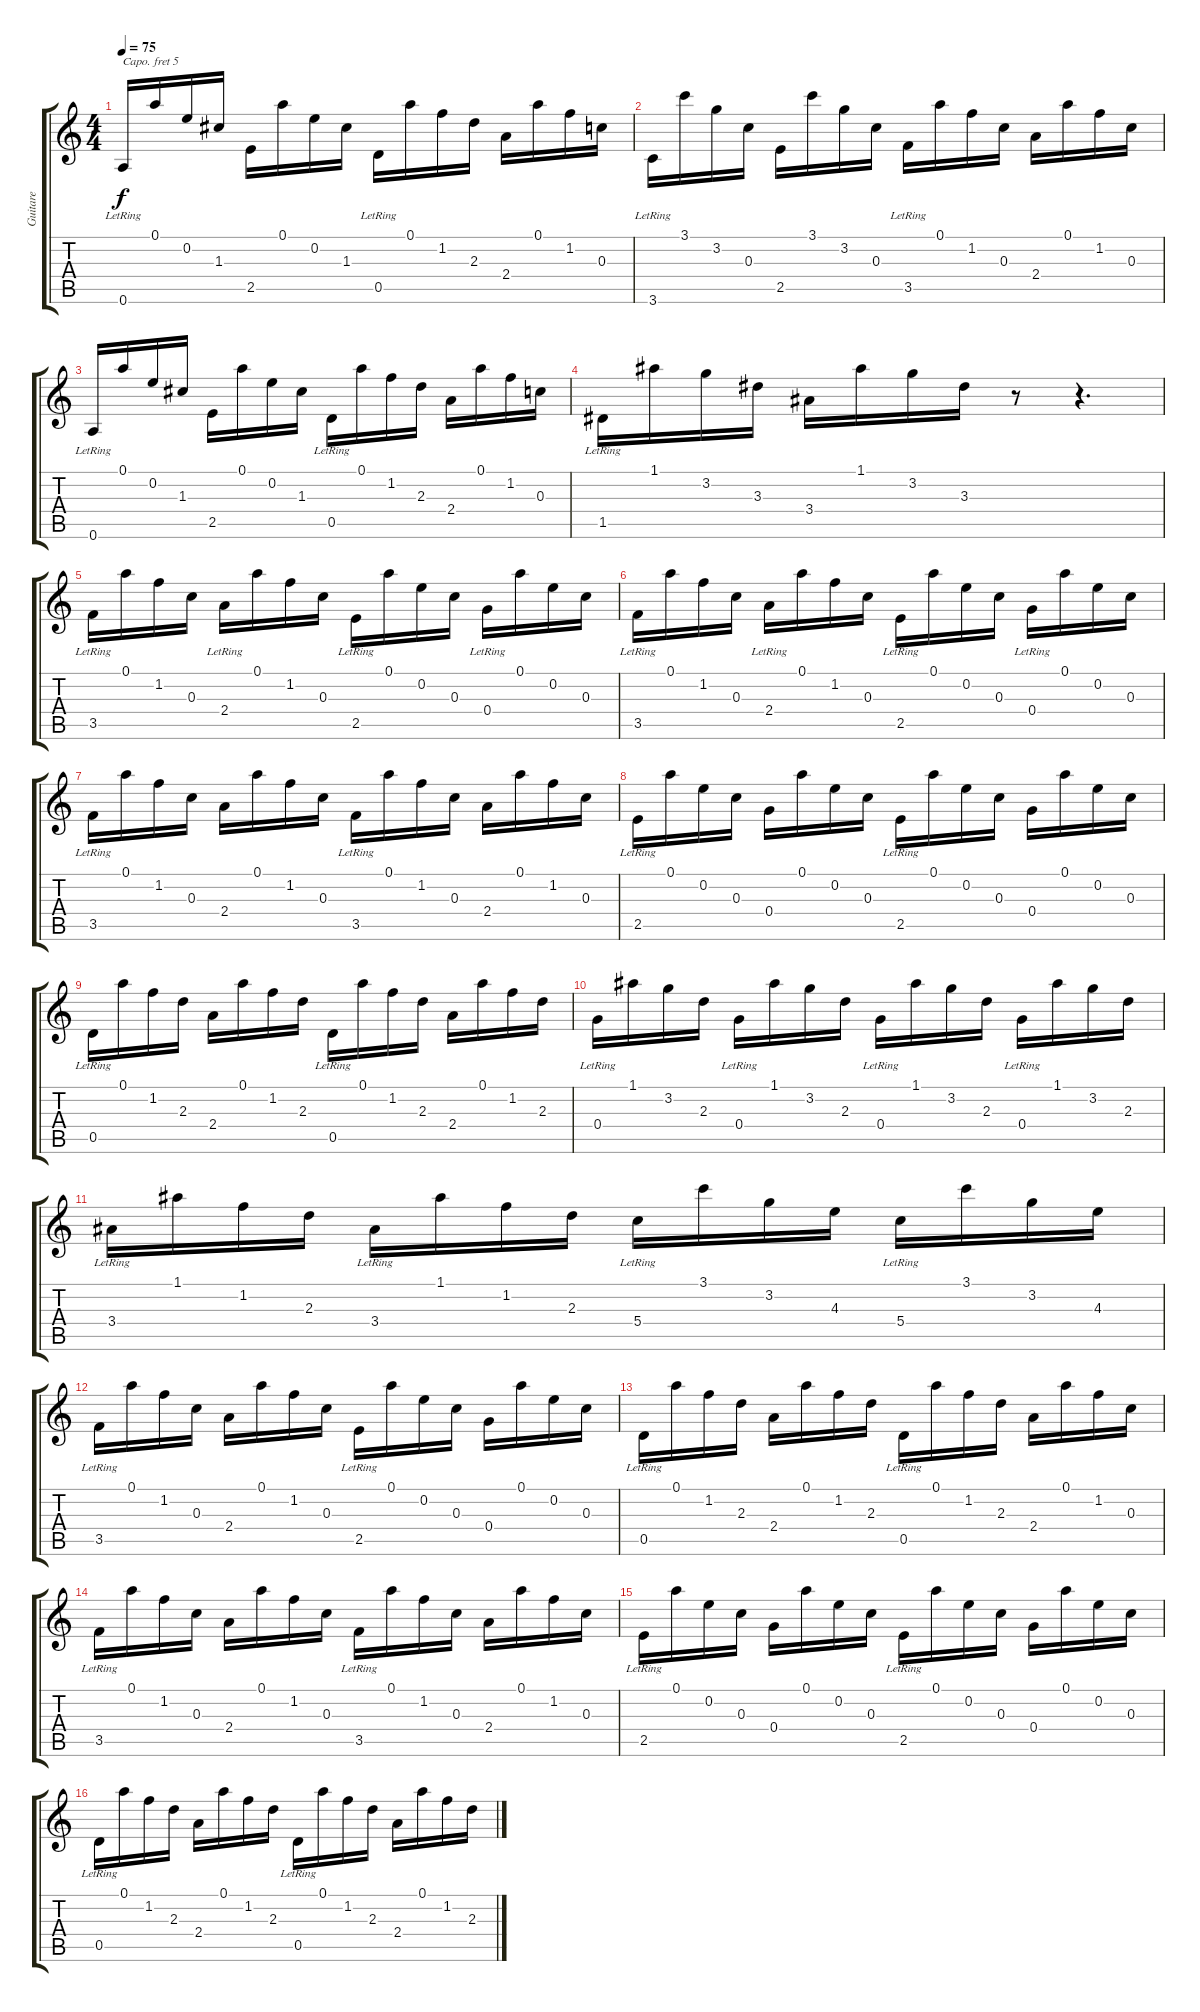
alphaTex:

\track ("Guitare" "Guitare") {instrument acousticguitarsteel}
\staff {score tabs}
\capo 5
\tuning (E4 B3 G3 D3 A2 E2) {hide}
\ts (4 4)
\tempo 75
\clef g2
\ks c
0.6{lr}.16{dy f} 0.1.16 0.2.16 1.3.16 2.5.16 0.1.16 0.2.16 1.3.16 0.5{lr}.16 0.1.16 1.2.16 2.3.16 2.4.16 0.1.16 1.2.16 0.3.16 |
3.6{lr}.16 3.1.16 3.2.16 0.3.16 2.5.16 3.1.16 3.2.16 0.3.16 3.5{lr}.16 0.1.16 1.2.16 0.3.16 2.4.16 0.1.16 1.2.16 0.3.16 |
0.6{lr}.16 0.1.16 0.2.16 1.3.16 2.5.16 0.1.16 0.2.16 1.3.16 0.5{lr}.16 0.1.16 1.2.16 2.3.16 2.4.16 0.1.16 1.2.16 0.3.16 |
1.5{lr}.16 1.1.16 3.2.16 3.3.16 3.4.16 1.1.16 3.2.16 3.3.16 r.8 r.4{d} |
3.5{lr}.16 0.1.16 1.2.16 0.3.16 2.4{lr}.16 0.1.16 1.2.16 0.3.16 2.5{lr}.16 0.1.16 0.2.16 0.3.16 0.4{lr}.16 0.1.16 0.2.16 0.3.16 |
3.5{lr}.16 0.1.16 1.2.16 0.3.16 2.4{lr}.16 0.1.16 1.2.16 0.3.16 2.5{lr}.16 0.1.16 0.2.16 0.3.16 0.4{lr}.16 0.1.16 0.2.16 0.3.16 |
3.5{lr}.16 0.1.16 1.2.16 0.3.16 2.4.16 0.1.16 1.2.16 0.3.16 3.5{lr}.16 0.1.16 1.2.16 0.3.16 2.4.16 0.1.16 1.2.16 0.3.16 |
2.5{lr}.16 0.1.16 0.2.16 0.3.16 0.4.16 0.1.16 0.2.16 0.3.16 2.5{lr}.16 0.1.16 0.2.16 0.3.16 0.4.16 0.1.16 0.2.16 0.3.16 |
0.5{lr}.16 0.1.16 1.2.16 2.3.16 2.4.16 0.1.16 1.2.16 2.3.16 0.5{lr}.16 0.1.16 1.2.16 2.3.16 2.4.16 0.1.16 1.2.16 2.3.16 |
0.4{lr}.16 1.1.16 3.2.16 2.3.16 0.4{lr}.16 1.1.16 3.2.16 2.3.16 0.4{lr}.16 1.1.16 3.2.16 2.3.16 0.4{lr}.16 1.1.16 3.2.16 2.3.16 |
3.4{lr}.16 1.1.16 1.2.16 2.3.16 3.4{lr}.16 1.1.16 1.2.16 2.3.16 5.4{lr}.16 3.1.16 3.2.16 4.3.16 5.4{lr}.16 3.1.16 3.2.16 4.3.16 |
3.5{lr}.16 0.1.16 1.2.16 0.3.16 2.4.16 0.1.16 1.2.16 0.3.16 2.5{lr}.16 0.1.16 0.2.16 0.3.16 0.4.16 0.1.16 0.2.16 0.3.16 |
0.5{lr}.16 0.1.16 1.2.16 2.3.16 2.4.16 0.1.16 1.2.16 2.3.16 0.5{lr}.16 0.1.16 1.2.16 2.3.16 2.4.16 0.1.16 1.2.16 0.3.16 |
3.5{lr}.16 0.1.16 1.2.16 0.3.16 2.4.16 0.1.16 1.2.16 0.3.16 3.5{lr}.16 0.1.16 1.2.16 0.3.16 2.4.16 0.1.16 1.2.16 0.3.16 |
2.5{lr}.16 0.1.16 0.2.16 0.3.16 0.4.16 0.1.16 0.2.16 0.3.16 2.5{lr}.16 0.1.16 0.2.16 0.3.16 0.4.16 0.1.16 0.2.16 0.3.16 |
0.5{lr}.16 0.1.16 1.2.16 2.3.16 2.4.16 0.1.16 1.2.16 2.3.16 0.5{lr}.16 0.1.16 1.2.16 2.3.16 2.4.16 0.1.16 1.2.16 2.3.16
